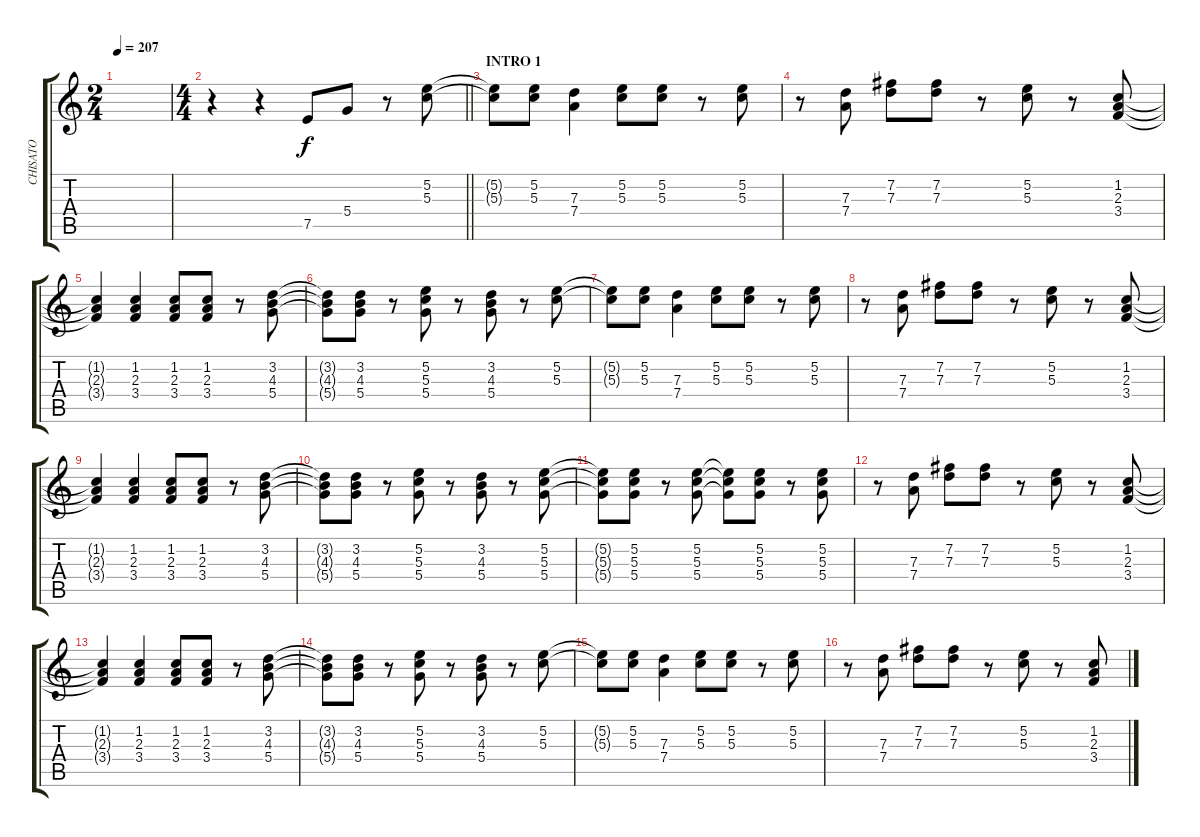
\track ("CHISATO" "CHISATO") {instrument distortionguitar}
\staff {score tabs}
\tuning (E4 B3 G3 D3 A2 E2) {hide}
\ts (2 4)
\tempo 207
\clef g2
\ks c
|
\ts (4 4)
\barLineRight lightlight
r.4 r.4 7.5.8 5.4.8 r.8 (5.2 5.3).8 |
\section ("" "INTRO 1")
(5.2{t} 5.3{t}).8 (5.2 5.3).8 (7.3 7.4).4 (5.2 5.3).8 (5.2 5.3).8 r.8 (5.2 5.3).8 |
r.8 (7.3 7.4).8 (7.2 7.3).8 (7.2 7.3).8 r.8 (5.2 5.3).8 r.8 (1.2 2.3 3.4).8 |
(1.2{t} 2.3{t} 3.4{t}).4 (1.2 2.3 3.4).4 (1.2 2.3 3.4).8 (1.2 2.3 3.4).8 r.8 (3.2 4.3 5.4).8 |
(3.2{t} 4.3{t} 5.4{t}).8 (3.2 4.3 5.4).8 r.8 (5.2 5.3 5.4).8 r.8 (3.2 4.3 5.4).8 r.8 (5.2 5.3).8 |
(5.2{t} 5.3{t}).8 (5.2 5.3).8 (7.3 7.4).4 (5.2 5.3).8 (5.2 5.3).8 r.8 (5.2 5.3).8 |
r.8 (7.3 7.4).8 (7.2 7.3).8 (7.2 7.3).8 r.8 (5.2 5.3).8 r.8 (1.2 2.3 3.4).8 |
(1.2{t} 2.3{t} 3.4{t}).4 (1.2 2.3 3.4).4 (1.2 2.3 3.4).8 (1.2 2.3 3.4).8 r.8 (3.2 4.3 5.4).8 |
(3.2{t} 4.3{t} 5.4{t}).8 (3.2 4.3 5.4).8 r.8 (5.2 5.3 5.4).8 r.8 (3.2 4.3 5.4).8 r.8 (5.2 5.3 5.4).8 |
(5.2{t} 5.3{t} 5.4{t}).8 (5.2 5.3 5.4).8 r.8 (5.2 5.3 5.4).8 (5.2{t} 5.3{t} 5.4{t}).8 (5.2 5.3 5.4).8 r.8 (5.2 5.3 5.4).8 |
r.8 (7.3 7.4).8 (7.2 7.3).8 (7.2 7.3).8 r.8 (5.2 5.3).8 r.8 (1.2 2.3 3.4).8 |
(1.2{t} 2.3{t} 3.4{t}).4 (1.2 2.3 3.4).4 (1.2 2.3 3.4).8 (1.2 2.3 3.4).8 r.8 (3.2 4.3 5.4).8 |
(3.2{t} 4.3{t} 5.4{t}).8 (3.2 4.3 5.4).8 r.8 (5.2 5.3 5.4).8 r.8 (3.2 4.3 5.4).8 r.8 (5.2 5.3).8 |
(5.2{t} 5.3{t}).8 (5.2 5.3).8 (7.3 7.4).4 (5.2 5.3).8 (5.2 5.3).8 r.8 (5.2 5.3).8 |
r.8 (7.3 7.4).8 (7.2 7.3).8 (7.2 7.3).8 r.8 (5.2 5.3).8 r.8 (1.2 2.3 3.4).8
